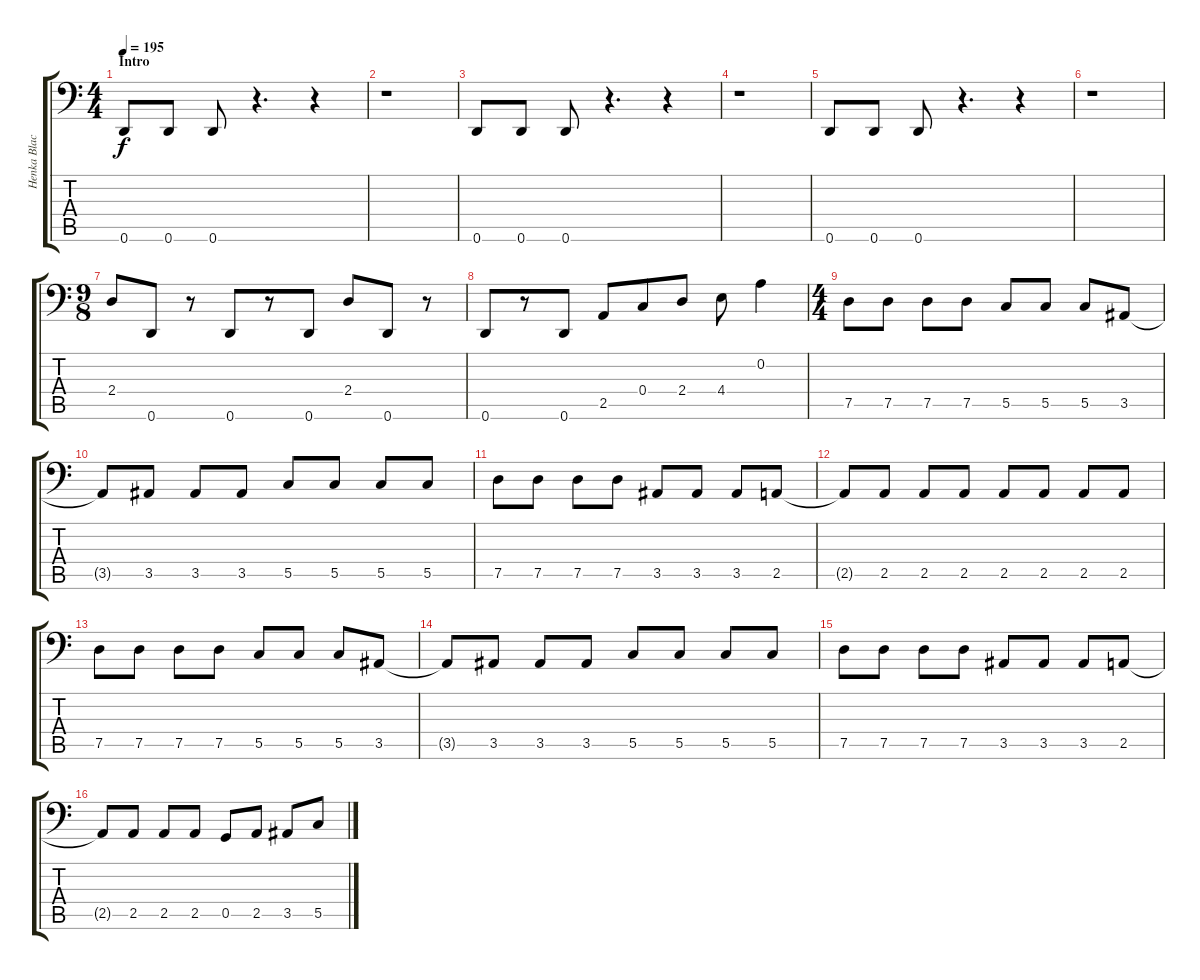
\track ("Henka Blacksmith" "Henka Blac") {instrument electricbasspick}
\staff {score tabs}
\tuning (D3 A2 F2 C2 G1 D1) {hide}
\ts (4 4)
\section ("" "Intro")
\tempo 195
\clef f4
\ks c
0.6.8{dy f instrument electricbasspick} 0.6.8 0.6.8 r.4{d} r.4 |
r.1 |
0.6.8 0.6.8 0.6.8 r.4{d} r.4 |
r.1 |
0.6.8 0.6.8 0.6.8 r.4{d} r.4 |
r.1 |
\ts (9 8)
2.4.8 0.6.8 r.8 0.6.8 r.8 0.6.8 2.4.8 0.6.8 r.8 |
0.6.8 r.8 0.6.8 2.5.8 0.4.8 2.4.8 4.4.8 0.2.4 |
\ts (4 4)
7.5.8 7.5.8 7.5.8 7.5.8 5.5.8 5.5.8 5.5.8 3.5.8 |
3.5{t}.8 3.5.8 3.5.8 3.5.8 5.5.8 5.5.8 5.5.8 5.5.8 |
7.5.8 7.5.8 7.5.8 7.5.8 3.5.8 3.5.8 3.5.8 2.5.8 |
2.5{t}.8 2.5.8 2.5.8 2.5.8 2.5.8 2.5.8 2.5.8 2.5.8 |
7.5.8 7.5.8 7.5.8 7.5.8 5.5.8 5.5.8 5.5.8 3.5.8 |
3.5{t}.8 3.5.8 3.5.8 3.5.8 5.5.8 5.5.8 5.5.8 5.5.8 |
7.5.8 7.5.8 7.5.8 7.5.8 3.5.8 3.5.8 3.5.8 2.5.8 |
2.5{t}.8 2.5.8 2.5.8 2.5.8 0.5.8 2.5.8 3.5.8 5.5.8
